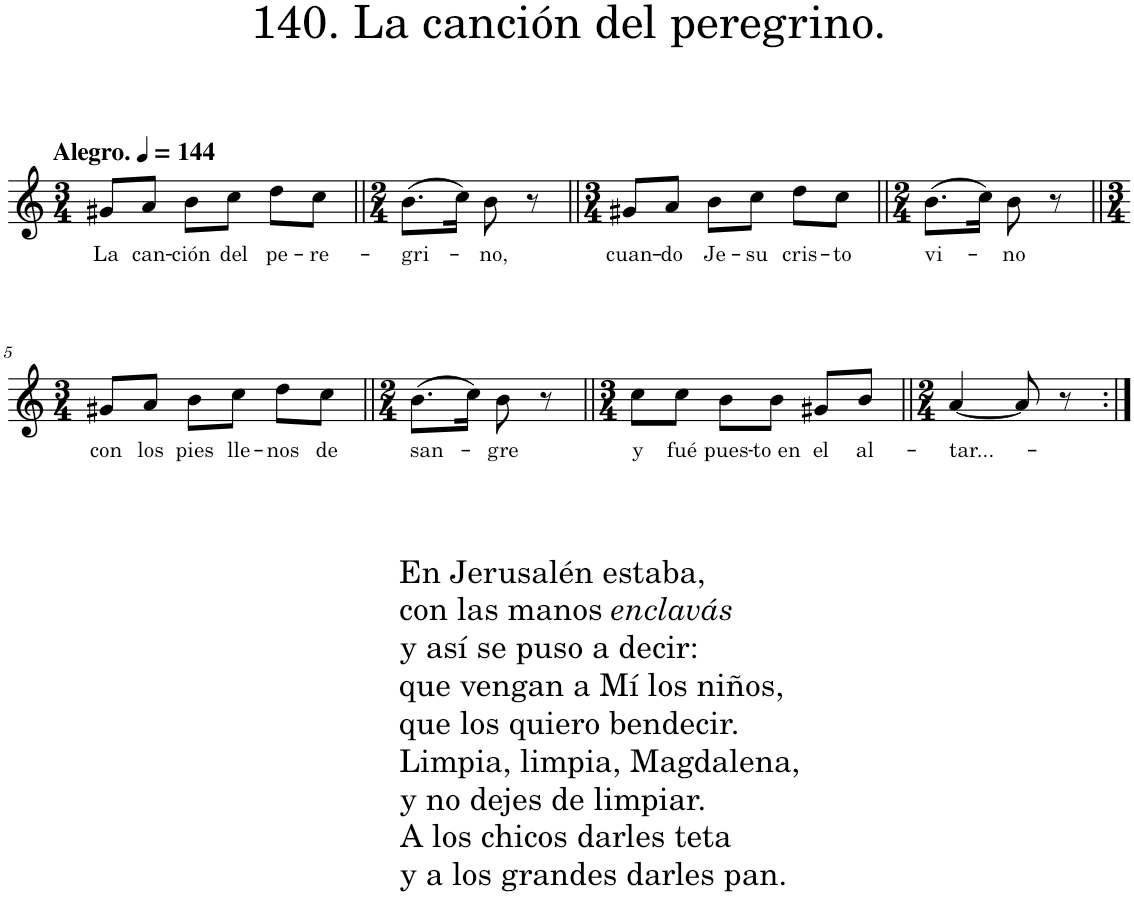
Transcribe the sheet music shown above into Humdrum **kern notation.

**kern	**text
*part1	*part1
*staff1	*staff1
*I"Piano	*
*I'Pno.	*
*clefG2	*
*k[]	*
*M3/4	*
*MM144	*
=1	=1
!LO:TX:a:B:t=Alegro.	!
!	!LO:LY:b
8g#X/L	La
!	!LO:LY:b
8a/J	can-
!	!LO:LY:b
8b\L	-ción
!	!LO:LY:b
8cc\J	del
!	!LO:LY:b
8dd\L	pe-
!	!LO:LY:b
8cc\J	-re-
=2||	=2||
*M2/4	*
!	!LO:LY:b
(8.b\L	-gri-
16cc\Jk)	.
!	!LO:LY:b
8b\	-no,
8r	.
=3||	=3||
*M3/4	*
!	!LO:LY:b
8g#X/L	cuan-
!	!LO:LY:b
8a/J	-do
!	!LO:LY:b
8b\L	Je-
!	!LO:LY:b
8cc\J	-su
!	!LO:LY:b
8dd\L	cris-
!	!LO:LY:b
8cc\J	-to
=4||	=4||
*M2/4	*
!	!LO:LY:b
(8.b\L	vi-
16cc\Jk)	.
!	!LO:LY:b
8b\	-no
8r	.
!!LO:LB:g=z
=5||	=5||
*M3/4	*
!	!LO:LY:b
8g#X/L	con
!	!LO:LY:b
8a/J	los
!	!LO:LY:b
8b\L	pies
!LO:TX:b:t=En Jerusalén estaba,	!
!LO:TX:b:t=con las manos	!
!LO:TX:b:i:t=enclavás	!
!LO:TX:b:t=y así se puso a decir&colon;	!
!LO:TX:b:t=que vengan a Mí los niños,	!
!LO:TX:b:t=que los quiero bendecir.	!
!LO:TX:b:t=Limpia, limpia, Magdalena,	!
!LO:TX:b:t=y no dejes de limpiar.	!
!LO:TX:b:t=A los chicos darles teta	!
!LO:TX:b:t=y a los grandes darles pan.	!
!	!LO:LY:b
8cc\J	lle-
!	!LO:LY:b
8dd\L	-nos
!	!LO:LY:b
8cc\J	de
=6||	=6||
*M2/4	*
!	!LO:LY:b
(8.b\L	san-
16cc\Jk)	.
!	!LO:LY:b
8b\	-gre
8r	.
=7||	=7||
*M3/4	*
!	!LO:LY:b
8cc\L	y
!	!LO:LY:b
8cc\J	fué
!	!LO:LY:b
8b\L	pues-
!	!LO:LY:b
8b\J	-to en
!	!LO:LY:b
8g#X/L	el
!	!LO:LY:b
8b/J	al-
=8||	=8||
*M2/4	*
!	!LO:LY:b
[4a/	-tar...-
8a/]	.
8r	.
=:|!	=:|!
*-	*-
